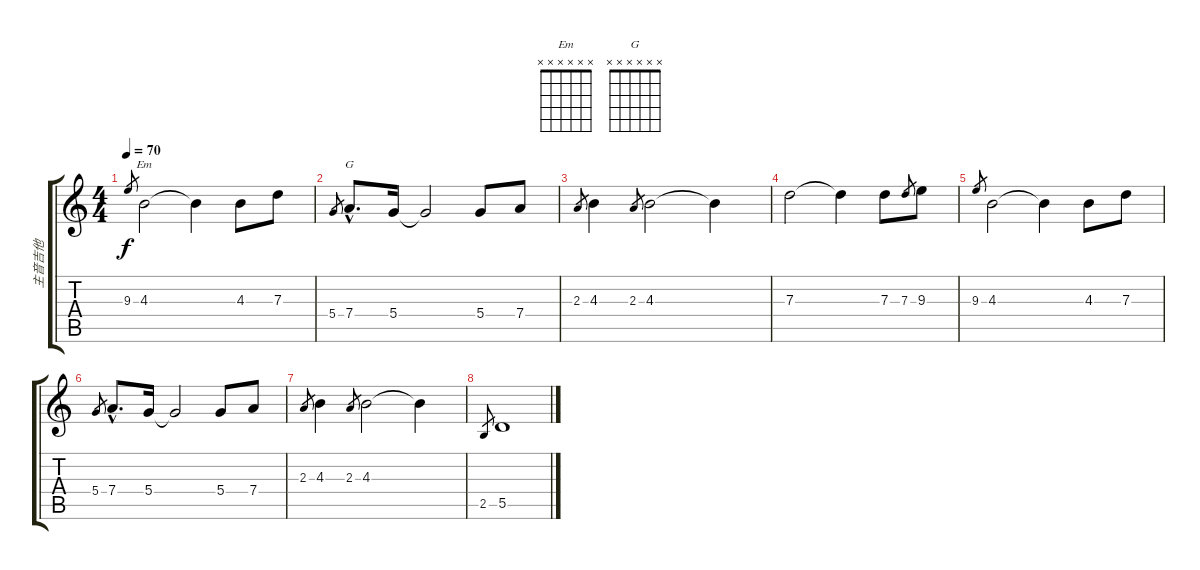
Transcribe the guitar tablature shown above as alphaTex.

\track ("主音吉他" "主音吉他") {instrument overdrivenguitar}
\staff {score tabs}
\tuning (E4 B3 G3 D3 A2 E2) {hide}
\chord ("Em" x x x x x x) {firstfret 0}
\chord ("G" x x x x x x) {firstfret 0}
\ts (4 4)
\tempo 70
\clef g2
\ks c
9.3.8{gr dy f} 4.3.2{ch "Em"} 4.3{t}.4 4.3.8 7.3.8 |
5.4.8{gr} 7.4{hac}.8{d ch "G"} 5.4.16 5.4{t}.2 5.4.8 7.4.8 |
2.3.8{gr} 4.3.4 2.3.8{gr} 4.3.2 4.3{t}.4 |
7.3.2 7.3{t}.4 7.3.8 7.3.8{gr} 9.3.8 |
9.3.8{gr} 4.3.2 4.3{t}.4 4.3.8 7.3.8 |
5.4.8{gr} 7.4{hac}.8{d} 5.4.16 5.4{t}.2 5.4.8 7.4.8 |
2.3.8{gr} 4.3.4 2.3.8{gr} 4.3.2 4.3{t}.4 |
2.5.8{gr} 5.5.1
